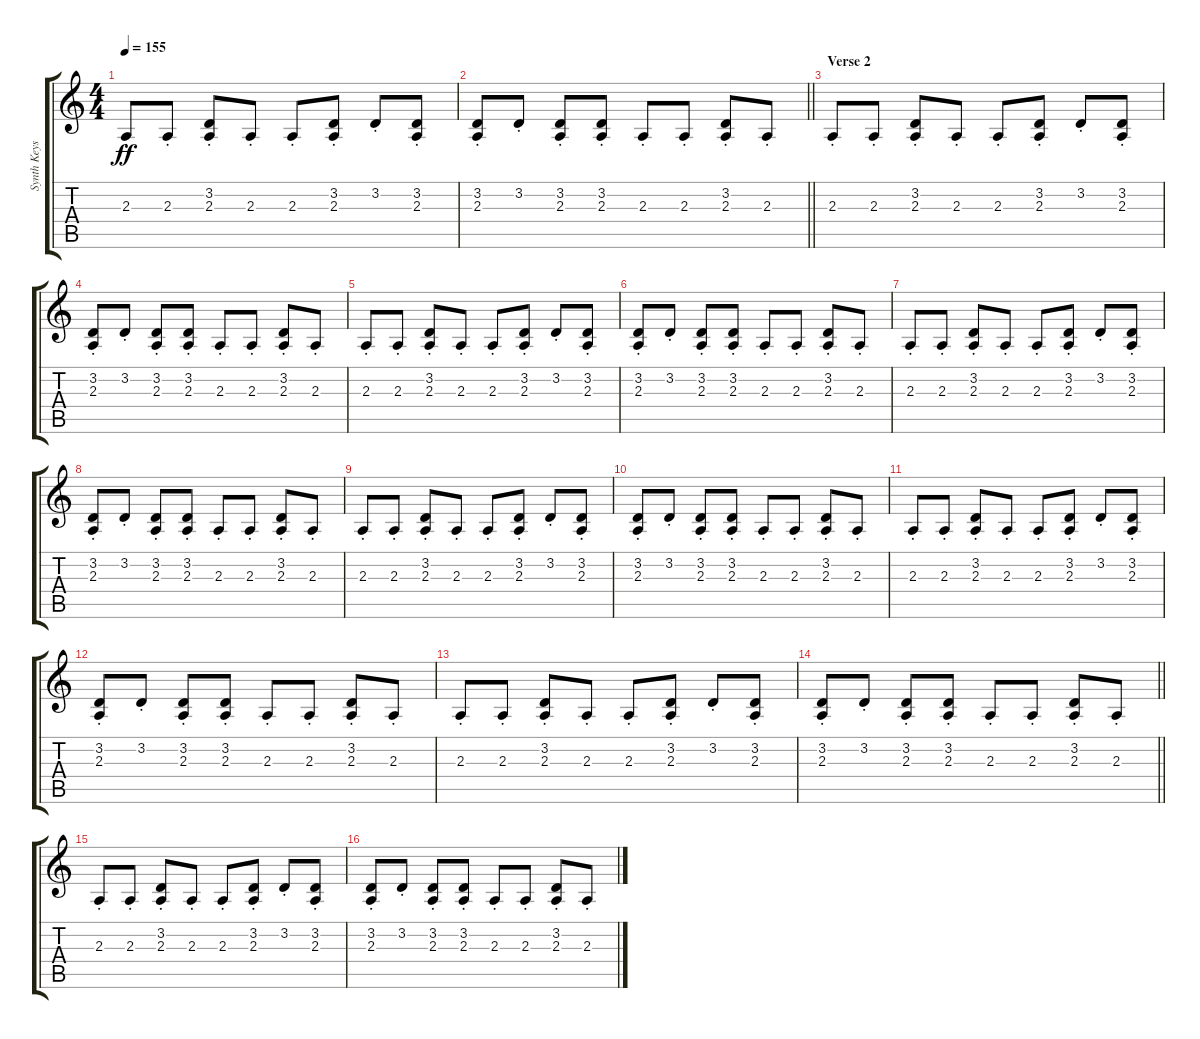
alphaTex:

\track ("Synth Keys" "Synth Keys") {instrument lead2sawtooth}
\staff {score tabs}
\tuning (E4 B3 G3 D3 A2 E2) {hide}
\ts (4 4)
\tempo 155
\clef g2
\ks c
2.3{st}.8{dy ff} 2.3{st}.8 (3.2{st} 2.3{st}).8 2.3{st}.8 2.3{st}.8 (3.2{st} 2.3{st}).8 3.2{st}.8 (3.2{st} 2.3{st}).8 |
\barLineRight lightlight
(3.2{st} 2.3{st}).8 3.2{st}.8 (3.2{st} 2.3{st}).8 (3.2{st} 2.3{st}).8 2.3{st}.8 2.3{st}.8 (3.2{st} 2.3{st}).8 2.3{st}.8 |
\section ("" "Verse 2")
2.3{st}.8 2.3{st}.8 (3.2{st} 2.3{st}).8 2.3{st}.8 2.3{st}.8 (3.2{st} 2.3{st}).8 3.2{st}.8 (3.2{st} 2.3{st}).8 |
(3.2{st} 2.3{st}).8 3.2{st}.8 (3.2{st} 2.3{st}).8 (3.2{st} 2.3{st}).8 2.3{st}.8 2.3{st}.8 (3.2{st} 2.3{st}).8 2.3{st}.8 |
2.3{st}.8 2.3{st}.8 (3.2{st} 2.3{st}).8 2.3{st}.8 2.3{st}.8 (3.2{st} 2.3{st}).8 3.2{st}.8 (3.2{st} 2.3{st}).8 |
(3.2{st} 2.3{st}).8 3.2{st}.8 (3.2{st} 2.3{st}).8 (3.2{st} 2.3{st}).8 2.3{st}.8 2.3{st}.8 (3.2{st} 2.3{st}).8 2.3{st}.8 |
2.3{st}.8 2.3{st}.8 (3.2{st} 2.3{st}).8 2.3{st}.8 2.3{st}.8 (3.2{st} 2.3{st}).8 3.2{st}.8 (3.2{st} 2.3{st}).8 |
(3.2{st} 2.3{st}).8 3.2{st}.8 (3.2{st} 2.3{st}).8 (3.2{st} 2.3{st}).8 2.3{st}.8 2.3{st}.8 (3.2{st} 2.3{st}).8 2.3{st}.8 |
2.3{st}.8 2.3{st}.8 (3.2{st} 2.3{st}).8 2.3{st}.8 2.3{st}.8 (3.2{st} 2.3{st}).8 3.2{st}.8 (3.2{st} 2.3{st}).8 |
(3.2{st} 2.3{st}).8 3.2{st}.8 (3.2{st} 2.3{st}).8 (3.2{st} 2.3{st}).8 2.3{st}.8 2.3{st}.8 (3.2{st} 2.3{st}).8 2.3{st}.8 |
2.3{st}.8 2.3{st}.8 (3.2{st} 2.3{st}).8 2.3{st}.8 2.3{st}.8 (3.2{st} 2.3{st}).8 3.2{st}.8 (3.2{st} 2.3{st}).8 |
(3.2{st} 2.3{st}).8 3.2{st}.8 (3.2{st} 2.3{st}).8 (3.2{st} 2.3{st}).8 2.3{st}.8 2.3{st}.8 (3.2{st} 2.3{st}).8 2.3{st}.8 |
2.3{st}.8 2.3{st}.8 (3.2{st} 2.3{st}).8 2.3{st}.8 2.3{st}.8 (3.2{st} 2.3{st}).8 3.2{st}.8 (3.2{st} 2.3{st}).8 |
\barLineRight lightlight
(3.2{st} 2.3{st}).8 3.2{st}.8 (3.2{st} 2.3{st}).8 (3.2{st} 2.3{st}).8 2.3{st}.8 2.3{st}.8 (3.2{st} 2.3{st}).8 2.3{st}.8 |
2.3{st}.8 2.3{st}.8 (3.2{st} 2.3{st}).8 2.3{st}.8 2.3{st}.8 (3.2{st} 2.3{st}).8 3.2{st}.8 (3.2{st} 2.3{st}).8 |
(3.2{st} 2.3{st}).8 3.2{st}.8 (3.2{st} 2.3{st}).8 (3.2{st} 2.3{st}).8 2.3{st}.8 2.3{st}.8 (3.2{st} 2.3{st}).8 2.3{st}.8
